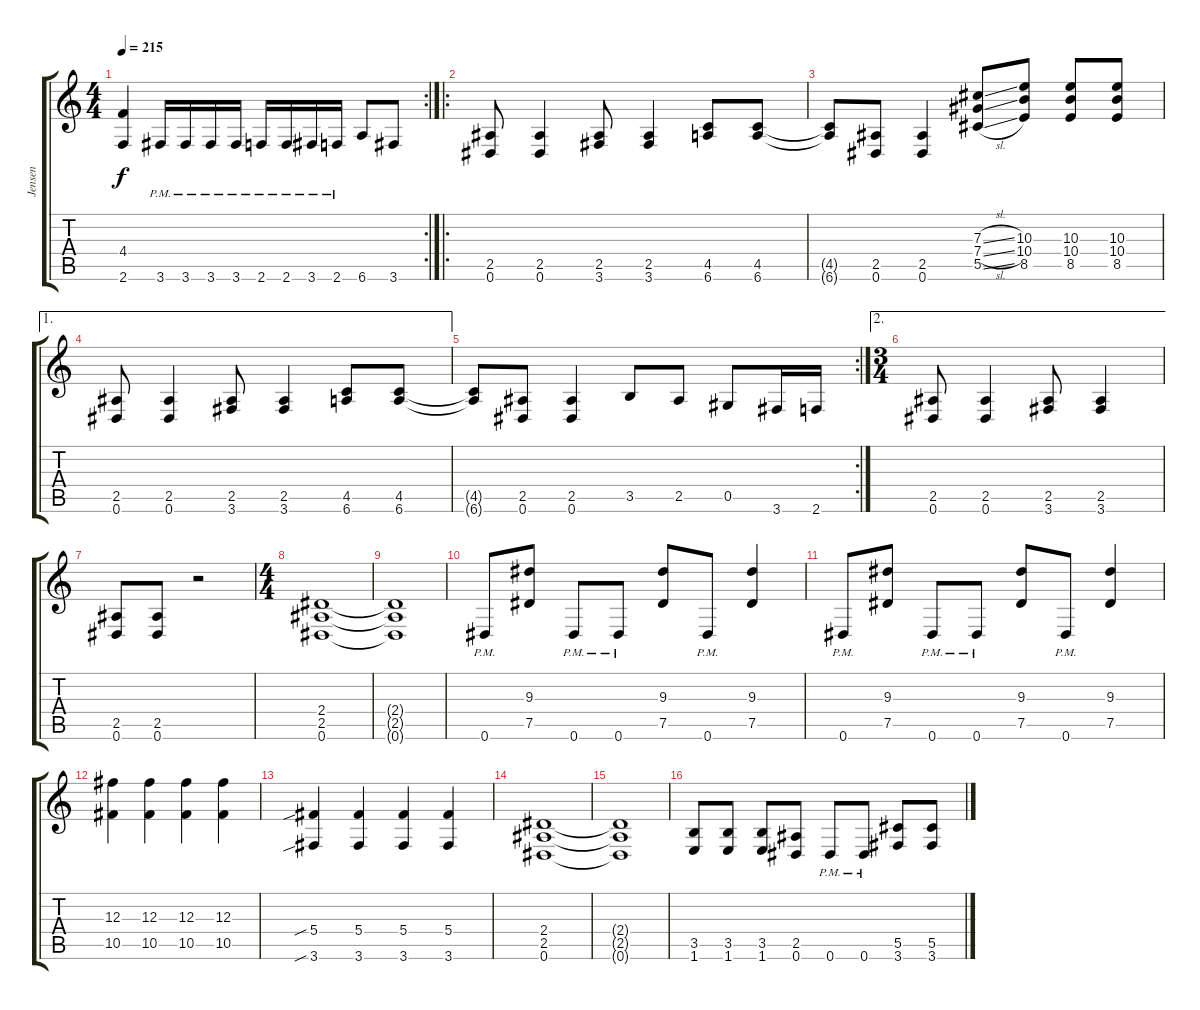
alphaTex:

\track ("Jensen" "Jensen") {instrument distortionguitar}
\staff {score tabs}
\tuning (Eb4 Bb3 Gb3 Db3 Ab2 Eb2) {hide}
\rc 2
\ts (4 4)
\tempo 215
\clef g2
\ks c
(4.4 2.6).4{dy f} 3.6{pm}.16 3.6{pm}.16 3.6{pm}.16 3.6{pm}.16 2.6{pm}.16 2.6{pm}.16 3.6{pm}.16 2.6{pm}.16 6.6.8 3.6.8 |
\ro
(2.5 0.6).8 (2.5 0.6).4 (2.5 3.6).8 (2.5 3.6).4 (4.5 6.6).8 (4.5 6.6).8 |
(4.5{t} 6.6{t}).8 (2.5 0.6).8 (2.5 0.6).4 (7.3{sl} 7.4{sl} 5.5{sl}).8 (10.3 10.4 8.5).8 (10.3 10.4 8.5).8 (10.3 10.4 8.5).8 |
\ae 1
(2.5 0.6).8 (2.5 0.6).4 (2.5 3.6).8 (2.5 3.6).4 (4.5 6.6).8 (4.5 6.6).8 |
\rc 2
(4.5{t} 6.6{t}).8 (2.5 0.6).8 (2.5 0.6).4 3.5.8 2.5.8 0.5.8 3.6.16 2.6.16 |
\ae 2
\ts (3 4)
(2.5 0.6).8 (2.5 0.6).4 (2.5 3.6).8 (2.5 3.6).4 |
(2.5 0.6).8 (2.5 0.6).8 r.2 |
\ts (4 4)
(2.4 2.5 0.6).1 |
(2.4{t} 2.5{t} 0.6{t}).1 |
0.6{pm}.8 (9.3 7.5).8 0.6{pm}.8 0.6{pm}.8 (9.3 7.5).8 0.6{pm}.8 (9.3 7.5).4 |
0.6{pm}.8 (9.3 7.5).8 0.6{pm}.8 0.6{pm}.8 (9.3 7.5).8 0.6{pm}.8 (9.3 7.5).4 |
(12.3 10.5).4 (12.3 10.5).4 (12.3 10.5).4 (12.3 10.5).4 |
(5.4{sib} 3.6{sib}).4 (5.4 3.6).4 (5.4 3.6).4 (5.4 3.6).4 |
(2.4 2.5 0.6).1 |
(2.4{t} 2.5{t} 0.6{t}).1 |
(3.5 1.6).8 (3.5 1.6).8 (3.5 1.6).8 (2.5 0.6).8 0.6{pm}.8 0.6{pm}.8 (5.5 3.6).8 (5.5 3.6).8
